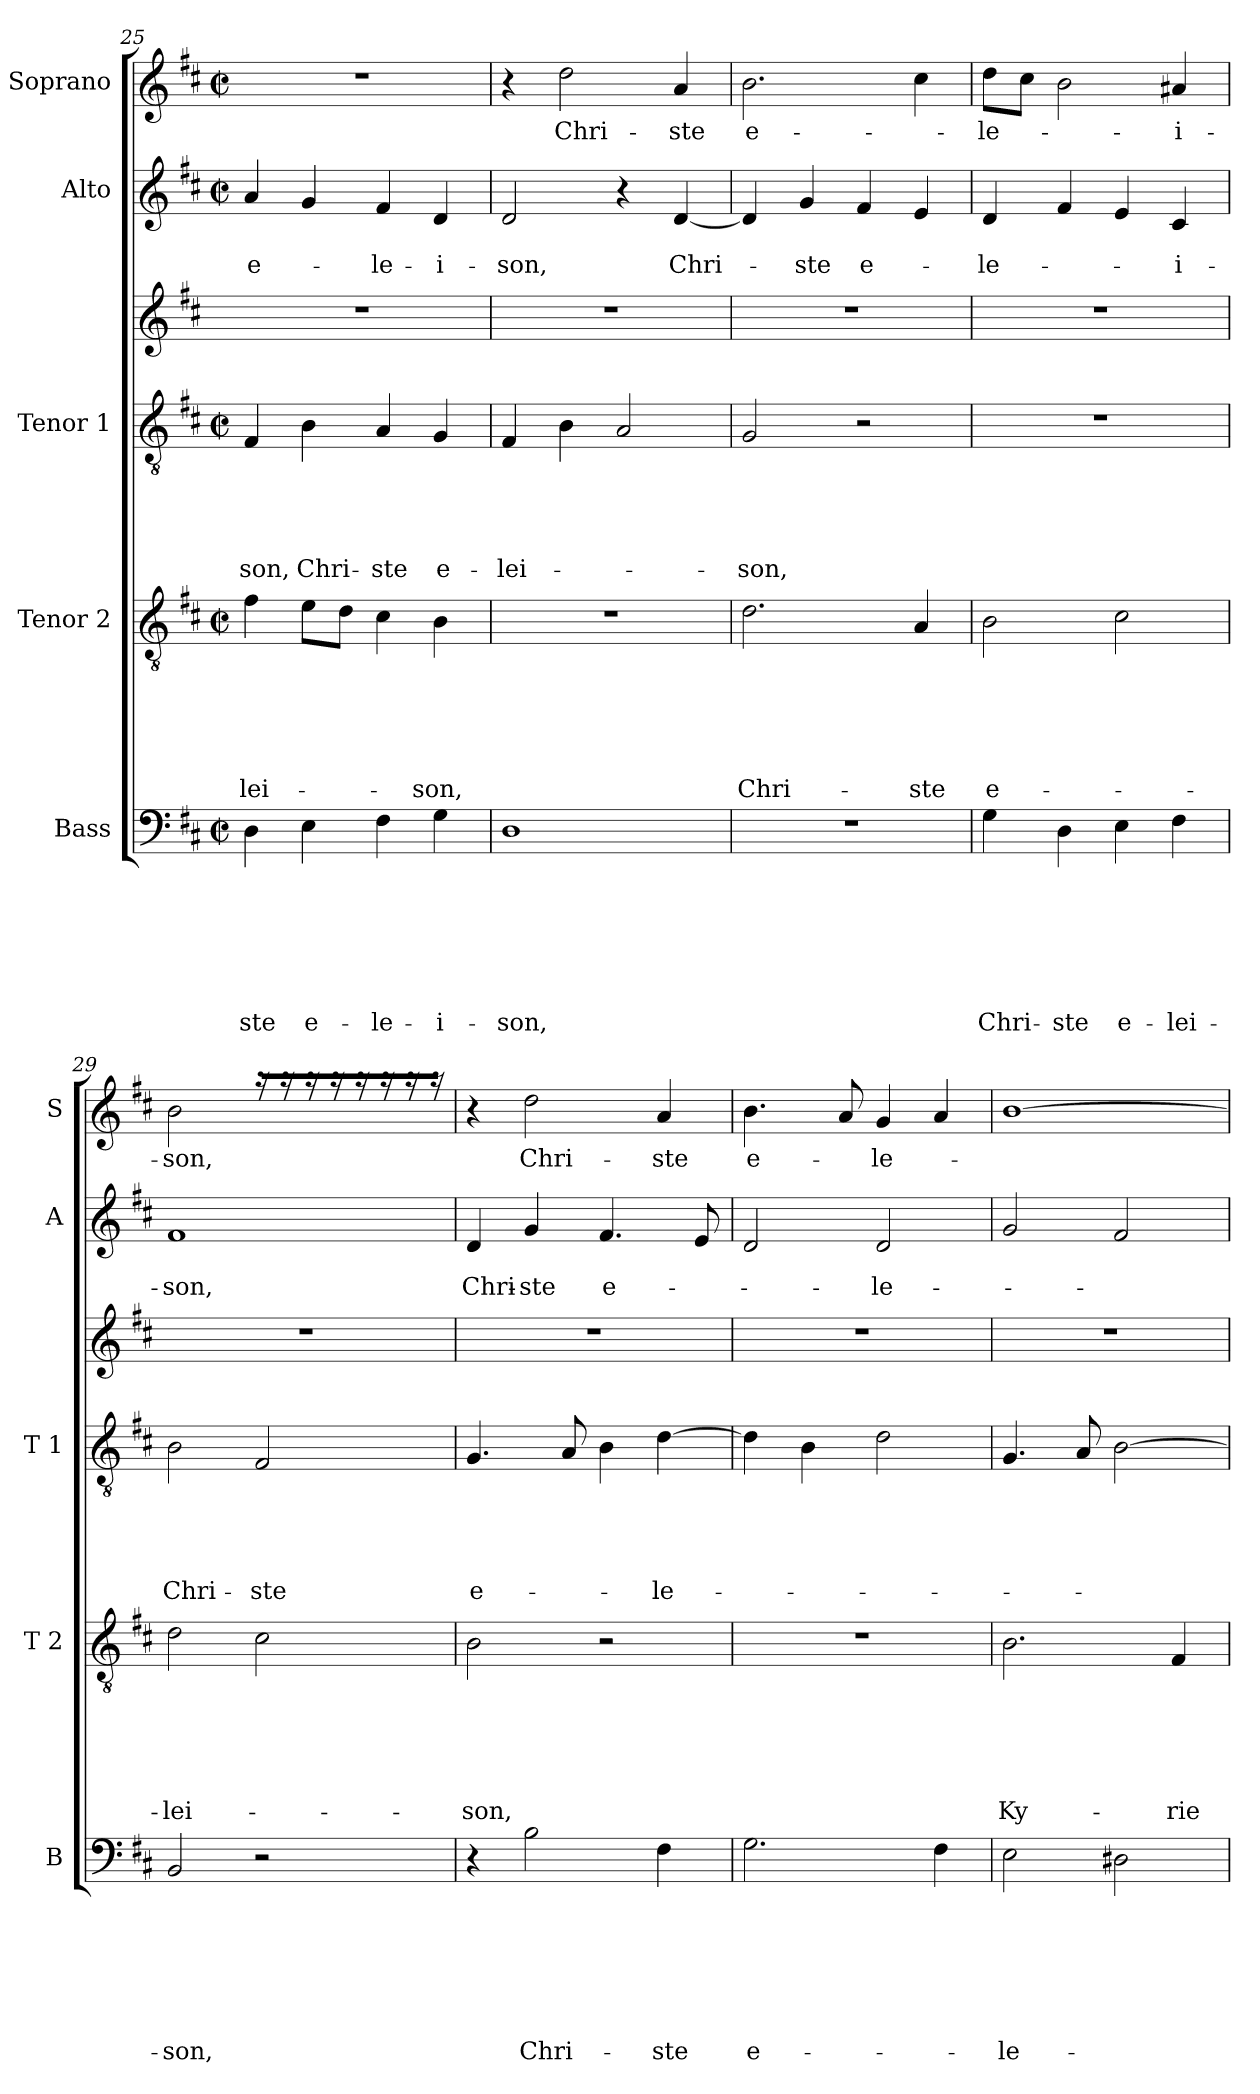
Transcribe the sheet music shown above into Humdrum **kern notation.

**kern	**text	**text	**text	**text	**text	**text	**text	**kern	**text	**text	**text	**text	**text	**text	**kern	**text	**text	**text	**text	**text	**kern	**kern	**text	**text	**kern	**text
*part6	*part6	*part6	*part6	*part6	*part6	*part6	*part6	*part5	*part5	*part5	*part5	*part5	*part5	*part5	*part4	*part4	*part4	*part4	*part4	*part4	*part3	*part2	*part2	*part2	*part1	*part1
*staff6	*staff6	*staff6	*staff6	*staff6	*staff6	*staff6	*staff6	*staff5	*staff5	*staff5	*staff5	*staff5	*staff5	*staff5	*staff4	*staff4	*staff4	*staff4	*staff4	*staff4	*staff3	*staff2	*staff2	*staff2	*staff1	*staff1
*I"Bass	*	*	*	*	*	*	*	*I"Tenor 2	*	*	*	*	*	*	*I"Tenor 1	*	*	*	*	*	*	*I"Alto	*	*	*I"Soprano	*
*I'B	*	*	*	*	*	*	*	*I'T 2	*	*	*	*	*	*	*I'T 1	*	*	*	*	*	*	*I'A	*	*	*I'S	*
*clefF4	*	*	*	*	*	*	*	*clefGv2	*	*	*	*	*	*	*clefGv2	*	*	*	*	*	*clefG2	*clefG2	*	*	*clefG2	*
*k[f#c#]	*	*	*	*	*	*	*	*k[f#c#]	*	*	*	*	*	*	*k[f#c#]	*	*	*	*	*	*k[f#c#]	*k[f#c#]	*	*	*k[f#c#]	*
*D:	*	*	*	*	*	*	*	*D:	*	*	*	*	*	*	*D:	*	*	*	*	*	*D:	*D:	*	*	*D:	*
*M2/2	*	*	*	*	*	*	*	*M2/2	*	*	*	*	*	*	*M2/2	*	*	*	*	*	*	*M2/2	*	*	*M2/2	*
*met(c|)	*	*	*	*	*	*	*	*met(c|)	*	*	*	*	*	*	*met(c|)	*	*	*	*	*	*	*met(c|)	*	*	*met(c|)	*
=25	=25	=25	=25	=25	=25	=25	=25	=25	=25	=25	=25	=25	=25	=25	=25	=25	=25	=25	=25	=25	=25	=25	=25	=25	=25	=25
!	!	!	!	!	!	!	!LO:LY:b	!	!	!	!	!	!	!LO:LY:b	!	!	!	!	!	!LO:LY:b	!	!	!	!LO:LY:b	!	!
4D\	.	.	.	.	.	.	-ste	4f#\	.	.	.	.	.	-lei-	4F#/	.	.	.	.	-son,	1r	4a/	.	e-	1r	.
!	!	!	!	!	!	!	!LO:LY:b	!	!	!	!	!	!	!	!	!	!	!	!	!LO:LY:b	!	!	!	!	!	!
4E\	.	.	.	.	.	.	e-	8e\L	.	.	.	.	.	.	4B\	.	.	.	.	Chri-	.	4g/	.	.	.	.
.	.	.	.	.	.	.	.	8d\J	.	.	.	.	.	.	.	.	.	.	.	.	.	.	.	.	.	.
!	!	!	!	!	!	!	!LO:LY:b	!	!	!	!	!	!	!	!	!	!	!	!	!LO:LY:b	!	!	!	!LO:LY:b	!	!
4F#\	.	.	.	.	.	.	-le-	4c#\	.	.	.	.	.	.	4A/	.	.	.	.	-ste	.	4f#/	.	-le-	.	.
!	!	!	!	!	!	!	!LO:LY:b	!	!	!	!	!	!	!LO:LY:b	!	!	!	!	!	!LO:LY:b	!	!	!	!LO:LY:b	!	!
4G\	.	.	.	.	.	.	-i-	4B\	.	.	.	.	.	-son,	4G/	.	.	.	.	e-	.	4d/	.	-i-	.	.
=26	=26	=26	=26	=26	=26	=26	=26	=26	=26	=26	=26	=26	=26	=26	=26	=26	=26	=26	=26	=26	=26	=26	=26	=26	=26	=26
!	!	!	!	!	!	!	!LO:LY:b	!	!	!	!	!	!	!	!	!	!	!	!	!LO:LY:b	!	!	!	!LO:LY:b	!	!
1D	.	.	.	.	.	.	-son,	1r	.	.	.	.	.	.	4F#/	.	.	.	.	-lei-	1r	2d/	.	-son,	4r	.
!	!	!	!	!	!	!	!	!	!	!	!	!	!	!	!	!	!	!	!	!	!	!	!	!	!	!LO:LY:b
.	.	.	.	.	.	.	.	.	.	.	.	.	.	.	4B\	.	.	.	.	.	.	.	.	.	2dd\	Chri-
.	.	.	.	.	.	.	.	.	.	.	.	.	.	.	2A/	.	.	.	.	.	.	4r	.	.	.	.
!	!	!	!	!	!	!	!	!	!	!	!	!	!	!	!	!	!	!	!	!	!	!	!	!LO:LY:b	!	!LO:LY:b
.	.	.	.	.	.	.	.	.	.	.	.	.	.	.	.	.	.	.	.	.	.	[<4d/	.	Chri-	4a/	-ste
=27	=27	=27	=27	=27	=27	=27	=27	=27	=27	=27	=27	=27	=27	=27	=27	=27	=27	=27	=27	=27	=27	=27	=27	=27	=27	=27
!	!	!	!	!	!	!	!	!	!	!	!	!	!	!LO:LY:b	!	!	!	!	!	!LO:LY:b	!	!	!	!	!	!LO:LY:b
1r	.	.	.	.	.	.	.	2.d\	.	.	.	.	.	Chri-	2G/	.	.	.	.	-son,	1r	4d/]	.	.	2.b\	e-
!	!	!	!	!	!	!	!	!	!	!	!	!	!	!	!	!	!	!	!	!	!	!	!	!LO:LY:b	!	!
.	.	.	.	.	.	.	.	.	.	.	.	.	.	.	.	.	.	.	.	.	.	4g/	.	-ste	.	.
!	!	!	!	!	!	!	!	!	!	!	!	!	!	!	!	!	!	!	!	!	!	!	!	!LO:LY:b	!	!
.	.	.	.	.	.	.	.	.	.	.	.	.	.	.	2r	.	.	.	.	.	.	4f#/	.	e-	.	.
!	!	!	!	!	!	!	!	!	!	!	!	!	!	!LO:LY:b	!	!	!	!	!	!	!	!	!	!	!	!
.	.	.	.	.	.	.	.	4A/	.	.	.	.	.	-ste	.	.	.	.	.	.	.	4e/	.	.	4cc#\	.
=28	=28	=28	=28	=28	=28	=28	=28	=28	=28	=28	=28	=28	=28	=28	=28	=28	=28	=28	=28	=28	=28	=28	=28	=28	=28	=28
!	!	!	!	!	!	!	!LO:LY:b	!	!	!	!	!	!	!LO:LY:b	!	!	!	!	!	!	!	!	!	!LO:LY:b	!	!LO:LY:b
4G\	.	.	.	.	.	.	Chri-	2B\	.	.	.	.	.	e-	1r	.	.	.	.	.	1r	4d/	.	-le-	8dd\L	-le-
.	.	.	.	.	.	.	.	.	.	.	.	.	.	.	.	.	.	.	.	.	.	.	.	.	8cc#\J	.
!	!	!	!	!	!	!	!LO:LY:b	!	!	!	!	!	!	!	!	!	!	!	!	!	!	!	!	!	!	!
4D\	.	.	.	.	.	.	-ste	.	.	.	.	.	.	.	.	.	.	.	.	.	.	4f#/	.	.	2b\	.
!	!	!	!	!	!	!	!LO:LY:b	!	!	!	!	!	!	!	!	!	!	!	!	!	!	!	!	!	!	!
4E\	.	.	.	.	.	.	e-	2c#\	.	.	.	.	.	.	.	.	.	.	.	.	.	4e/	.	.	.	.
!	!	!	!	!	!	!	!LO:LY:b	!	!	!	!	!	!	!	!	!	!	!	!	!	!	!	!	!LO:LY:b	!	!LO:LY:b
4F#\	.	.	.	.	.	.	-lei-	.	.	.	.	.	.	.	.	.	.	.	.	.	.	4c#/	.	-i-	4a#X/	-i-
=29	=29	=29	=29	=29	=29	=29	=29	=29	=29	=29	=29	=29	=29	=29	=29	=29	=29	=29	=29	=29	=29	=29	=29	=29	=29	=29
!	!	!	!	!	!	!	!LO:LY:b	!	!	!	!	!	!	!LO:LY:b	!	!	!	!	!	!LO:LY:b	!	!	!	!LO:LY:b	!	!LO:LY:b
2BB/	.	.	.	.	.	.	-son,	2d\	.	.	.	.	.	-lei-	2B\	.	.	.	.	Chri-	1r	1f#	.	-son,	2b\	-son,
!	!	!	!	!	!	!	!	!	!	!	!	!	!	!	!	!	!	!	!	!LO:LY:b	!	!	!	!	!	!
*	*	*	*	*	*	*	*	*	*	*	*	*	*	*	*	*	*	*	*	*	*	*	*	*	*tremolo	*
2r	.	.	.	.	.	.	.	2c#\	.	.	.	.	.	.	2F#/	.	.	.	.	-ste	.	.	.	.	16rLL	.
.	.	.	.	.	.	.	.	.	.	.	.	.	.	.	.	.	.	.	.	.	.	.	.	.	16r	.
.	.	.	.	.	.	.	.	.	.	.	.	.	.	.	.	.	.	.	.	.	.	.	.	.	16r	.
.	.	.	.	.	.	.	.	.	.	.	.	.	.	.	.	.	.	.	.	.	.	.	.	.	16r	.
.	.	.	.	.	.	.	.	.	.	.	.	.	.	.	.	.	.	.	.	.	.	.	.	.	16r	.
.	.	.	.	.	.	.	.	.	.	.	.	.	.	.	.	.	.	.	.	.	.	.	.	.	16r	.
.	.	.	.	.	.	.	.	.	.	.	.	.	.	.	.	.	.	.	.	.	.	.	.	.	16r	.
.	.	.	.	.	.	.	.	.	.	.	.	.	.	.	.	.	.	.	.	.	.	.	.	.	16rJJ	.
*	*	*	*	*	*	*	*	*	*	*	*	*	*	*	*	*	*	*	*	*	*	*	*	*	*Xtremolo	*
!!LO:LB:g=z
=30	=30	=30	=30	=30	=30	=30	=30	=30	=30	=30	=30	=30	=30	=30	=30	=30	=30	=30	=30	=30	=30	=30	=30	=30	=30	=30
!	!	!	!	!	!	!	!	!	!	!	!	!	!	!LO:LY:b	!	!	!	!	!	!LO:LY:b	!	!	!	!LO:LY:b	!	!
4r	.	.	.	.	.	.	.	2B\	.	.	.	.	.	-son,	4.G/	.	.	.	.	e-	1r	4d/	.	Chri-	4r	.
!	!	!	!	!	!	!	!LO:LY:b	!	!	!	!	!	!	!	!	!	!	!	!	!	!	!	!	!LO:LY:b:rj	!	!LO:LY:b
2B\	.	.	.	.	.	.	Chri-	.	.	.	.	.	.	.	.	.	.	.	.	.	.	4g/	.	-ste	2dd\	Chri-
.	.	.	.	.	.	.	.	.	.	.	.	.	.	.	8A/	.	.	.	.	.	.	.	.	.	.	.
!	!	!	!	!	!	!	!	!	!	!	!	!	!	!	!	!	!	!	!	!	!	!	!	!LO:LY:b	!	!
.	.	.	.	.	.	.	.	2r	.	.	.	.	.	.	4B\	.	.	.	.	.	.	4.f#/	.	e-	.	.
!	!	!	!	!	!	!	!LO:LY:b	!	!	!	!	!	!	!	!	!	!	!	!	!LO:LY:b	!	!	!	!	!	!LO:LY:b
4F#\	.	.	.	.	.	.	-ste	.	.	.	.	.	.	.	[>4d\	.	.	.	.	-le-	.	.	.	.	4a/	-ste
.	.	.	.	.	.	.	.	.	.	.	.	.	.	.	.	.	.	.	.	.	.	8e/	.	.	.	.
=31	=31	=31	=31	=31	=31	=31	=31	=31	=31	=31	=31	=31	=31	=31	=31	=31	=31	=31	=31	=31	=31	=31	=31	=31	=31	=31
!	!	!	!	!	!	!	!LO:LY:b	!	!	!	!	!	!	!	!	!	!	!	!	!	!	!	!	!	!	!LO:LY:b
2.G\	.	.	.	.	.	.	e-	1r	.	.	.	.	.	.	4d\]	.	.	.	.	.	1r	2d/	.	.	4.b\	e-
.	.	.	.	.	.	.	.	.	.	.	.	.	.	.	4B\	.	.	.	.	.	.	.	.	.	.	.
.	.	.	.	.	.	.	.	.	.	.	.	.	.	.	.	.	.	.	.	.	.	.	.	.	8a/	.
!	!	!	!	!	!	!	!	!	!	!	!	!	!	!	!	!	!	!	!	!	!	!	!	!LO:LY:b	!	!LO:LY:b
.	.	.	.	.	.	.	.	.	.	.	.	.	.	.	2d\	.	.	.	.	.	.	2d/	.	-le-	4g/	-le-
4F#\	.	.	.	.	.	.	.	.	.	.	.	.	.	.	.	.	.	.	.	.	.	.	.	.	4a/	.
=32	=32	=32	=32	=32	=32	=32	=32	=32	=32	=32	=32	=32	=32	=32	=32	=32	=32	=32	=32	=32	=32	=32	=32	=32	=32	=32
!	!	!	!	!	!	!	!LO:LY:b	!	!	!	!	!	!	!LO:LY:b	!	!	!	!	!	!	!	!	!	!	!	!
2E\	.	.	.	.	.	.	-le-	2.B\	.	.	.	.	.	Ky-	4.G/	.	.	.	.	.	1r	2g/	.	.	[>1b	.
.	.	.	.	.	.	.	.	.	.	.	.	.	.	.	8A/	.	.	.	.	.	.	.	.	.	.	.
2D#X\	.	.	.	.	.	.	.	.	.	.	.	.	.	.	[>2B\	.	.	.	.	.	.	2f#/	.	.	.	.
!	!	!	!	!	!	!	!	!	!	!	!	!	!	!LO:LY:b	!	!	!	!	!	!	!	!	!	!	!	!
.	.	.	.	.	.	.	.	4F#/	.	.	.	.	.	-rie	.	.	.	.	.	.	.	.	.	.	.	.
=	=	=	=	=	=	=	=	=	=	=	=	=	=	=	=	=	=	=	=	=	=	=	=	=	=	=
*-	*-	*-	*-	*-	*-	*-	*-	*-	*-	*-	*-	*-	*-	*-	*-	*-	*-	*-	*-	*-	*-	*-	*-	*-	*-	*-
